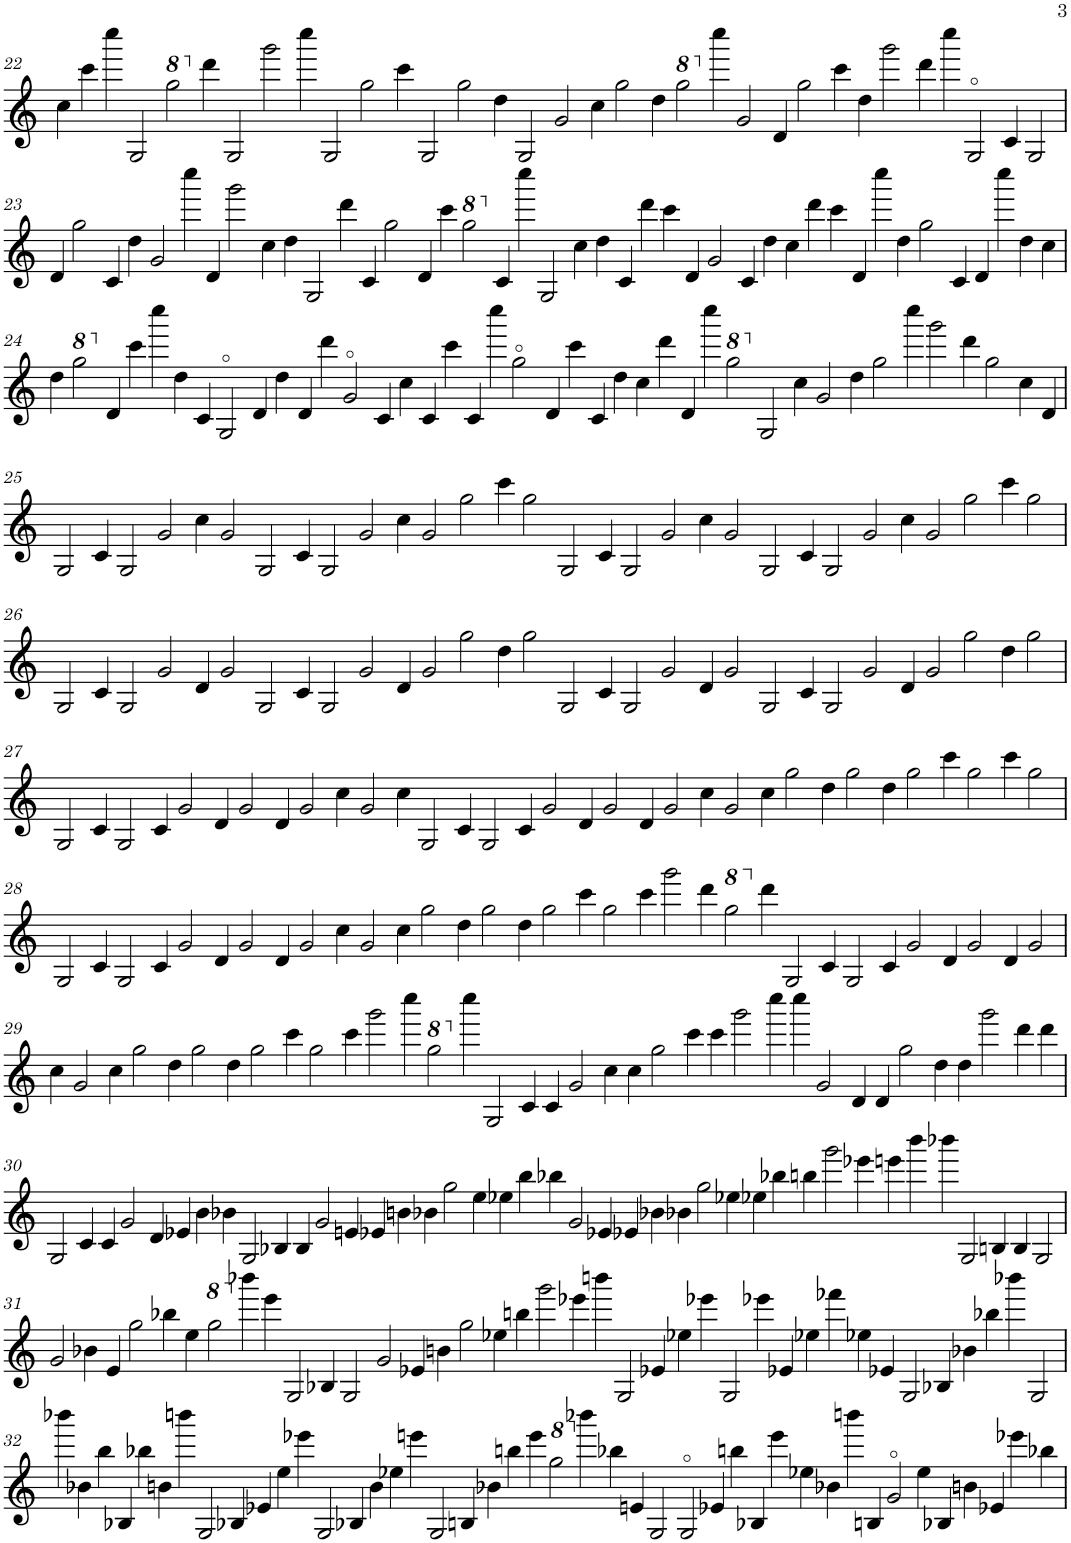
**kern
*part1
*staff1
*I"Piano
*I'Pno.
!!LO:PB:g=z
*clefG2
*k[]
*M50/4
=22
4cc\
4ccc\
4cccc\
2G/
*8va
2ggg\
*X8va
4ddd\
2G/
2ggg\
4cccc\
2G/
2gg\
4ccc\
2G/
2gg\
4dd\
2G/
2g/
4cc\
2gg\
4dd\
*8va
2ggg\
*X8va
4cccc\
2g/
4d/
2gg\
4ccc\
4dd\
2ggg\
4ddd\
4cccc\
2G/
4c/
2G/
!!LO:LB:g=z
=23
4d/
2gg\
4c/
4dd\
2g/
4cccc\
4d/
2ggg\
4cc\
4dd\
2G/
4ddd\
4c/
2gg\
4d/
4ccc\
*8va
2ggg\
*X8va
4c/
4cccc\
2G/
4cc\
4dd\
4c/
4ddd\
4ccc\
4d/
2g/
4c/
4dd\
4cc\
4ddd\
4ccc\
4d/
4cccc\
4dd\
2gg\
4c/
4d/
4cccc\
4dd\
4cc\
!!LO:LB:g=z
=24
4dd\
*8va
2ggg\
*X8va
4d/
4ccc\
4cccc\
4dd\
4c/
2G/
4d/
4dd\
4d/
4ddd\
2g/
4c/
4cc\
4c/
4ccc\
4c/
4cccc\
2gg\
4d/
4ccc\
4c/
4dd\
4cc\
4ddd\
4d/
4cccc\
*8va
2ggg\
*X8va
2G/
4cc\
2g/
4dd\
2gg\
4cccc\
2ggg\
4ddd\
2gg\
4cc\
4d/
!!LO:LB:g=z
=25
2G/
4c/
2G/
2g/
4cc\
2g/
2G/
4c/
2G/
2g/
4cc\
2g/
2gg\
4ccc\
2gg\
2G/
4c/
2G/
2g/
4cc\
2g/
2G/
4c/
2G/
2g/
4cc\
2g/
2gg\
4ccc\
2gg\
!!LO:LB:g=z
=26
2G/
4c/
2G/
2g/
4d/
2g/
2G/
4c/
2G/
2g/
4d/
2g/
2gg\
4dd\
2gg\
2G/
4c/
2G/
2g/
4d/
2g/
2G/
4c/
2G/
2g/
4d/
2g/
2gg\
4dd\
2gg\
!!LO:LB:g=z
=27
2G/
4c/
2G/
4c/
2g/
4d/
2g/
4d/
2g/
4cc\
2g/
4cc\
2G/
4c/
2G/
4c/
2g/
4d/
2g/
4d/
2g/
4cc\
2g/
4cc\
2gg\
4dd\
2gg\
4dd\
2gg\
4ccc\
2gg\
4ccc\
2gg\
!!LO:LB:g=z
=28
2G/
4c/
2G/
4c/
2g/
4d/
2g/
4d/
2g/
4cc\
2g/
4cc\
2gg\
4dd\
2gg\
4dd\
2gg\
4ccc\
2gg\
4ccc\
2ggg\
4ddd\
*8va
2ggg\
*X8va
4ddd\
2G/
4c/
2G/
4c/
2g/
4d/
2g/
4d/
2g/
!!LO:LB:g=z
=29
4cc\
2g/
4cc\
2gg\
4dd\
2gg\
4dd\
2gg\
4ccc\
2gg\
4ccc\
2ggg\
4cccc\
*8va
2ggg\
*X8va
4cccc\
2G/
4c/
4c/
2g/
4cc\
4cc\
2gg\
4ccc\
4ccc\
2ggg\
4cccc\
4cccc\
2g/
4d/
4d/
2gg\
4dd\
4dd\
2ggg\
4ddd\
4ddd\
!!LO:LB:g=z
=30
2G/
4c/
4c/
2g/
4d/
4e-X/
4b\
4b-X\
2G/
4B-X/
4B-/
2g/
4en/
4e-X/
4bn\
4b-X\
2gg\
4ee\
4ee-X\
4bb\
4bb-X\
2g/
4e-X/
4e-X/
4b-X\
4b-X\
2gg\
4ee-X\
4ee-X\
4bb-X\
4bbn\
2ggg\
4eee-X\
4eeen\
4bbb\
4bbb-X\
2G/
4Bn/
4B/
2G/
!!LO:LB:g=z
=31
2g/
4b-X\
4e/
2gg\
4bb-X\
4ee\
*8va
2ggg\
*X8va
4bbb-X\
4eee\
2G/
4B-X/
2G/
2g/
4e-X/
4bn\
2gg\
4ee-X\
4bbn\
2ggg\
4eee-X\
4bbbn\
2G/
4e-X/
4ee-X\
4eee-X\
2G/
4eee-X\
4e-X/
4ee-X\
4fff-X\
4ee-X\
4e-X/
2G/
4B-X/
4b-X\
4bb-X\
4bbb-X\
2G/
!!LO:LB:g=z
=32
4bbb-X\
4b-X\
4bb\
4B-X/
4bb-X\
4bn\
4bbbn\
2G/
4B-X/
4e-X/
4ee\
4eee-X\
2G/
4B-X/
4b\
4ee-X\
4eeen\
2G/
4Bn/
4b-X\
4bbn\
4eee\
*8va
2ggg\
*X8va
4bbb-X\
4bb-X\
4en/
2G/
2G/
4e-X/
4bbn\
4B-X/
4eee\
4ee-X\
4b-X\
4bbbn\
4Bn/
2g/
4ee-\
4B-X/
4bn\
4e-X/
4eee-X\
4bb-X\
=
*-
